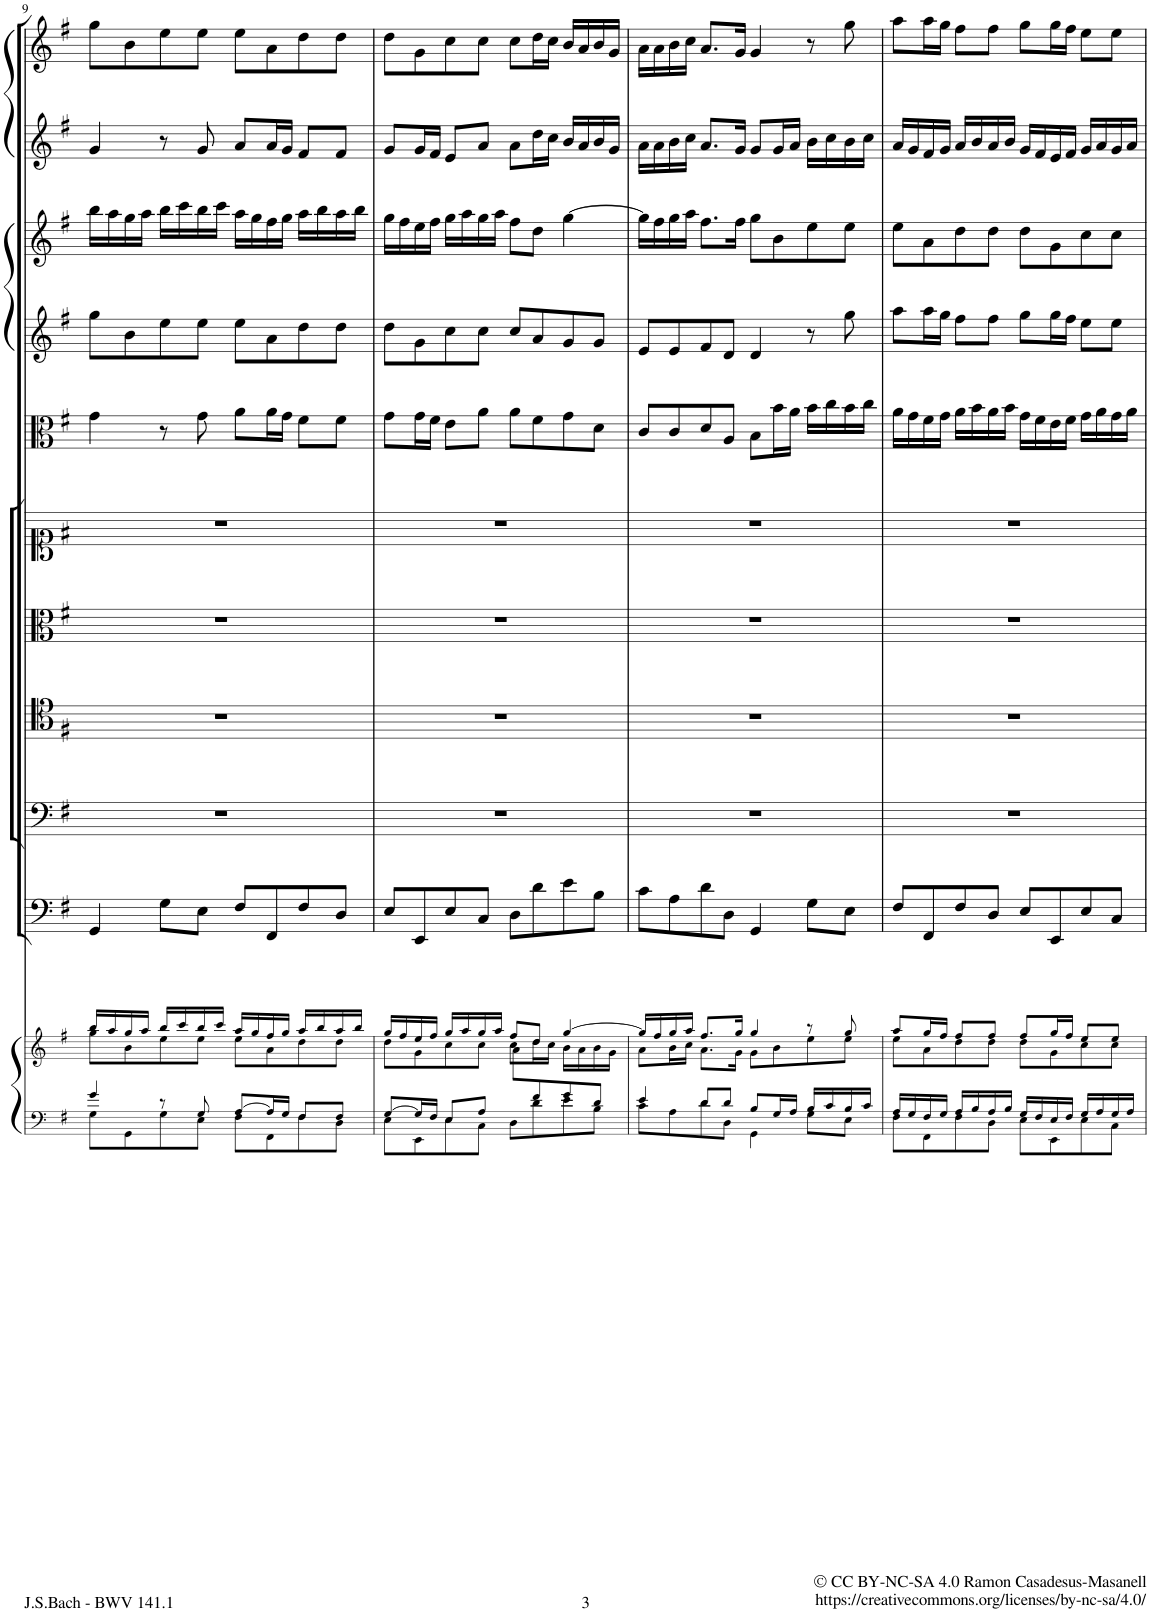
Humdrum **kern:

**kern	**kern	**kern	**kern	**kern	**kern	**kern	**kern	**kern	**kern	**kern	**kern
*part11	*part11	*part10	*part9	*part8	*part7	*part6	*part5	*part4	*part3	*part2	*part1
*staff12	*staff11	*staff10	*staff9	*staff8	*staff7	*staff6	*staff5	*staff4	*staff3	*staff2	*staff1
*I"Piano reduction	*	*I"Continuo	*I"Basso	*I"Tenore	*I"Alto	*I"Soprano	*I"Viola	*I"Violino II	*I"Violino I	*I"Oboe II	*I"Oboe I
*I'Pno	*	*	*	*	*	*	*	*	*	*I'Ob	*I'Ob
!!LO:PB:g=z
*clefF4	*clefG2	*clefF4	*clefF4	*clefC4	*clefC3	*clefC1	*clefC3	*clefG2	*clefG2	*clefG2	*clefG2
*k[f#]	*k[f#]	*k[f#]	*k[f#]	*k[f#]	*k[f#]	*k[f#]	*k[f#]	*k[f#]	*k[f#]	*k[f#]	*k[f#]
*M4/4	*M4/4	*M4/4	*M4/4	*M4/4	*M4/4	*M4/4	*M4/4	*M4/4	*M4/4	*M4/4	*M4/4
*met(c)	*met(c)	*met(c)	*met(c)	*met(c)	*met(c)	*met(c)	*met(c)	*met(c)	*met(c)	*met(c)	*met(c)
=9	=9	=9	=9	=9	=9	=9	=9	=9	=9	=9	=9
*^	*^	*	*	*	*	*	*	*	*	*	*
4g/	8G\L	16bb/LL	8gg\L	4GG/	1r	1r	1r	1r	4g\	8gg\L	16bb\LL	4g/	8gg\L
.	.	16aa/	.	.	.	.	.	.	.	.	16aa\	.	.
.	8GG\	16gg/	8b\	.	.	.	.	.	.	8b\	16gg\	.	8b\
.	.	16aa/JJ	.	.	.	.	.	.	.	.	16aa\JJ	.	.
8r	8G\	16bb/LL	8ee\	8G\L	.	.	.	.	8r	8ee\	16bb\LL	8r	8ee\
.	.	16ccc/	.	.	.	.	.	.	.	.	16ccc\	.	.
8G/	8E\J	16bb/	8ee\J	8E\J	.	.	.	.	8g\	8ee\J	16bb\	8g/	8ee\J
.	.	16ccc/JJ	.	.	.	.	.	.	.	.	16ccc\JJ	.	.
[8A/L	8F#\L	16aa/LL	8ee\L	8F#/L	.	.	.	.	8a\L	8ee\L	16aa\LL	8a/L	8ee\L
.	.	16gg/	.	.	.	.	.	.	.	.	16gg\	.	.
16A/L]	8FF#\	16ff#/	8a\	8FF#/	.	.	.	.	16a\L	8a\	16ff#\	16a/L	8a\
16G/JJ	.	16gg/JJ	.	.	.	.	.	.	16g\JJ	.	16gg\JJ	16g/JJ	.
8F#/L	8F#\	16aa/LL	8dd\	8F#/	.	.	.	.	8f#\L	8dd\	16aa\LL	8f#/L	8dd\
.	.	16bb/	.	.	.	.	.	.	.	.	16bb\	.	.
8F#/J	8D\J	16aa/	8dd\J	8D/J	.	.	.	.	8f#\J	8dd\J	16aa\	8f#/J	8dd\J
.	.	16bb/JJ	.	.	.	.	.	.	.	.	16bb\JJ	.	.
=10	=10	=10	=10	=10	=10	=10	=10	=10	=10	=10	=10	=10	=10
*	*	*	*^	*	*	*	*	*	*	*	*	*	*
[8G/L	8E\L	16gg/LL	8dd\L	2ryy	8E/L	1r	1r	1r	1r	8g\L	8dd\L	16gg\LL	8g/L	8dd\L
.	.	16ff#/	.	.	.	.	.	.	.	.	.	16ff#\	.	.
16G/L]	8EE\	16ee/	8g\	.	8EE/	.	.	.	.	16g\L	8g\	16ee\	16g/L	8g\
16F#/JJ	.	16ff#/JJ	.	.	.	.	.	.	.	16f#\JJ	.	16ff#\JJ	16f#/JJ	.
8E/L	8E\	16gg/LL	8cc\	.	8E/	.	.	.	.	8e\L	8cc\	16gg\LL	8e/L	8cc\
.	.	16aa/	.	.	.	.	.	.	.	.	.	16aa\	.	.
8A/J	8C\J	16gg/	8cc\J	.	8C/J	.	.	.	.	8a\J	8cc\J	16gg\	8a/J	8cc\J
.	.	16aa/JJ	.	.	.	.	.	.	.	.	.	16aa\JJ	.	.
8ryy	8D\L	8ff#/L	8cc\L	8a\L	8D\L	.	.	.	.	8a\L	8cc/L	8ff#\L	8a\L	8cc\L
8f#/	8d\	8dd/J	16dd\L	4.ryy	8d\	.	.	.	.	8f#\	8a/	8dd\J	16dd\L	16dd\L
.	.	.	16cc\JJ	.	.	.	.	.	.	.	.	.	16cc\JJ	16cc\JJ
8g/	8e\	[4gg/	16b\LL	.	8e\	.	.	.	.	8g\	8g/	[4gg\	16b/LL	16b/LL
.	.	.	16a\	.	.	.	.	.	.	.	.	.	16a/	16a/
8d/J	8B\J	.	16b\	.	8B\J	.	.	.	.	8d\J	8g/J	.	16b/	16b/
.	.	.	16g\JJ	.	.	.	.	.	.	.	.	.	16g/JJ	16g/JJ
*	*	*	*v	*v	*	*	*	*	*	*	*	*	*	*
=11	=11	=11	=11	=11	=11	=11	=11	=11	=11	=11	=11	=11	=11
4e/	8c\L	16gg/LL]	8a\L	8c\L	1r	1r	1r	1r	8c/L	8e/L	16gg\LL]	16a\LL	16a\LL
.	.	16ff#/	.	.	.	.	.	.	.	.	16ff#\	16a\	16a\
.	8A\	16gg/	16b\L	8A\	.	.	.	.	8c/	8e/	16gg\	16b\	16b\
.	.	16aa/JJ	16cc\JJ	.	.	.	.	.	.	.	16aa\JJ	16cc\JJ	16cc\JJ
8d/L	8d\	8.ff#/L	8.a\L	8d\	.	.	.	.	8d/	8f#/	8.ff#\L	8.a/L	8.a/L
8d/J	8D\J	.	.	8D\J	.	.	.	.	8A/J	8d/J	.	.	.
.	.	16gg/Jk	16g\Jk	.	.	.	.	.	.	.	16ff#\Jk	16g/Jk	16g/Jk
8B/L	4GG\	4gg/	8g\L	4GG/	.	.	.	.	8B\L	4d/	8gg\L	8g/L	4g/
16G/L	.	.	8b\	.	.	.	.	.	16b\L	.	8b\	16g/L	.
16A/JJ	.	.	.	.	.	.	.	.	16a\JJ	.	.	16a/JJ	.
16B/LL	8G\L	8r	8ee\	8G\L	.	.	.	.	16b\LL	8r	8ee\	16b\LL	8r
16c/	.	.	.	.	.	.	.	.	16cc\	.	.	16cc\	.
16B/	8E\J	8gg/	8ee\J	8E\J	.	.	.	.	16b\	8gg\	8ee\J	16b\	8gg\
16c/JJ	.	.	.	.	.	.	.	.	16cc\JJ	.	.	16cc\JJ	.
=12	=12	=12	=12	=12	=12	=12	=12	=12	=12	=12	=12	=12	=12
16A/LL	8F#\L	8aa/L	8ee\L	8F#/L	1r	1r	1r	1r	16a\LL	8aa\L	8ee\L	16a/LL	8aa\L
16G/	.	.	.	.	.	.	.	.	16g\	.	.	16g/	.
16F#/	8FF#\	16gg/L	8a\	8FF#/	.	.	.	.	16f#\	16aa\L	8a\	16f#/	16aa\L
16G/JJ	.	16ff#/JJ	.	.	.	.	.	.	16g\JJ	16gg\JJ	.	16g/JJ	16gg\JJ
16A/LL	8F#\	8ff#/L	8dd\	8F#/	.	.	.	.	16a\LL	8ff#\L	8dd\	16a/LL	8ff#\L
16B/	.	.	.	.	.	.	.	.	16b\	.	.	16b/	.
16A/	8D\J	8ff#/J	8dd\J	8D/J	.	.	.	.	16a\	8ff#\J	8dd\J	16a/	8ff#\J
16B/JJ	.	.	.	.	.	.	.	.	16b\JJ	.	.	16b/JJ	.
16G/LL	8E\L	8ff#/L	8dd\L	8E/L	.	.	.	.	16g\LL	8gg\L	8dd\L	16g/LL	8gg\L
16F#/	.	.	.	.	.	.	.	.	16f#\	.	.	16f#/	.
16E/	8EE\	16gg/L	8g\	8EE/	.	.	.	.	16e\	16gg\L	8g\	16e/	16gg\L
16F#/JJ	.	16ff#/JJ	.	.	.	.	.	.	16f#\JJ	16ff#\JJ	.	16f#/JJ	16ff#\JJ
16G/LL	8E\	8ee/L	8cc\	8E/	.	.	.	.	16g\LL	8ee\L	8cc\	16g/LL	8ee\L
16A/	.	.	.	.	.	.	.	.	16a\	.	.	16a/	.
16G/	8C\J	8ee/J	8cc\J	8C/J	.	.	.	.	16g\	8ee\J	8cc\J	16g/	8ee\J
16A/JJ	.	.	.	.	.	.	.	.	16a\JJ	.	.	16a/JJ	.
*v	*v	*	*	*	*	*	*	*	*	*	*	*	*
*	*v	*v	*	*	*	*	*	*	*	*	*	*
=	=	=	=	=	=	=	=	=	=	=	=
*-	*-	*-	*-	*-	*-	*-	*-	*-	*-	*-	*-
